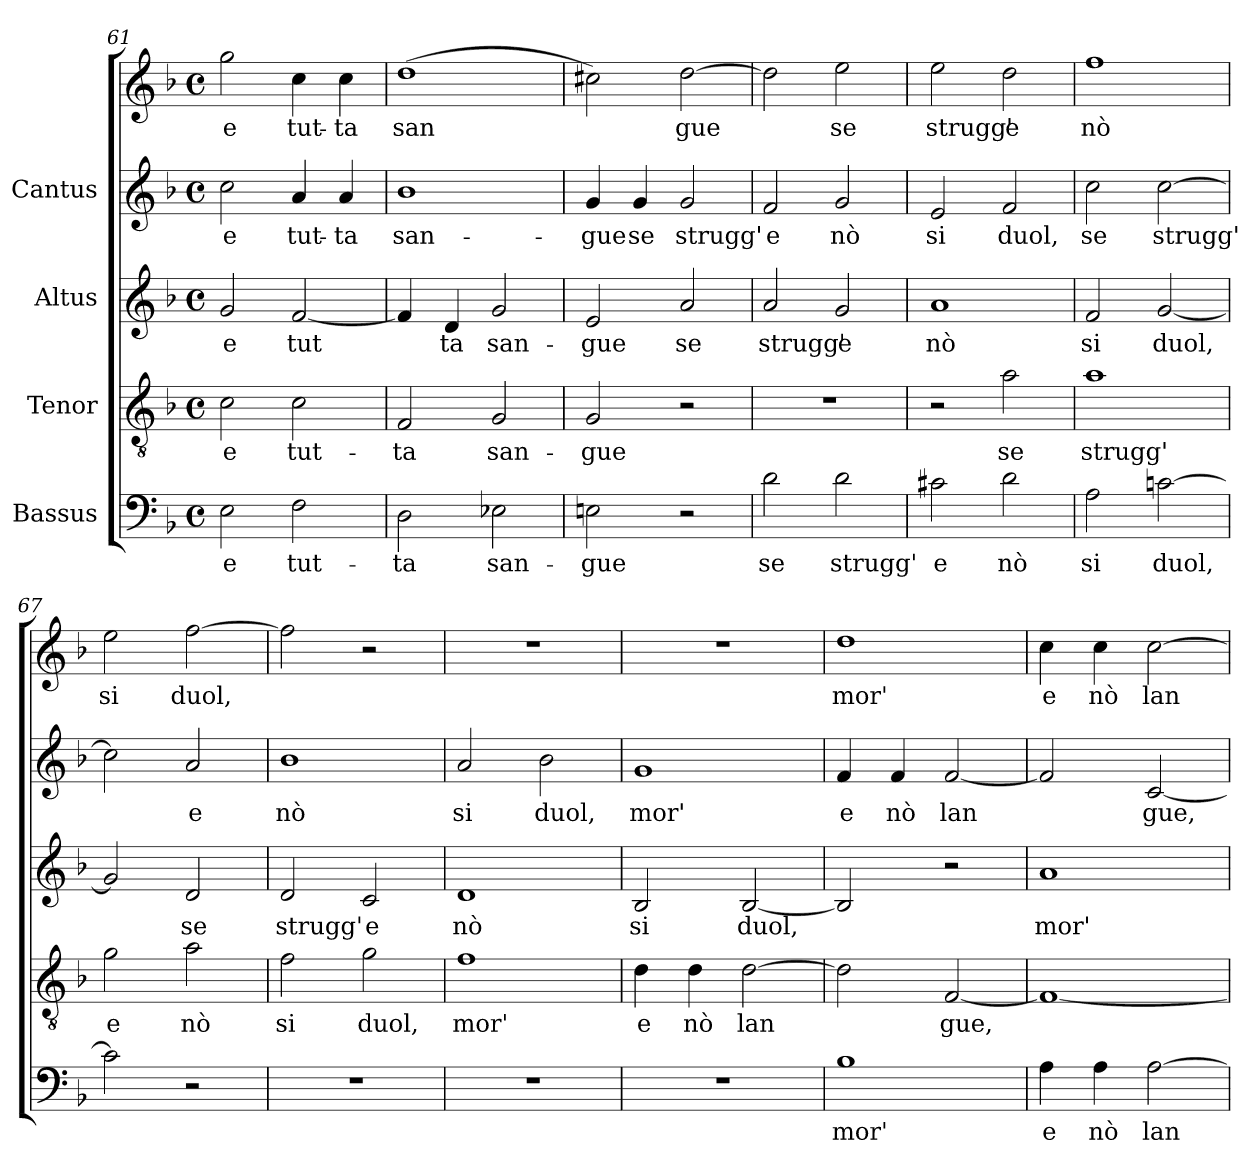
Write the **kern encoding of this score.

**kern	**text	**kern	**text	**kern	**text	**kern	**text	**kern	**text
*part4	*part4	*part3	*part3	*part2	*part2	*part1	*part1	*part1	*part1
*staff5	*staff5	*staff4	*staff4	*staff3	*staff3	*staff2	*staff2	*staff1	*staff1
*I"Bassus	*	*I"Tenor	*	*I"Altus	*	*I"Cantus	*	*	*
*clefF4	*	*clefGv2	*	*clefG2	*	*clefG2	*	*clefG2	*
*k[b-]	*	*k[b-]	*	*k[b-]	*	*k[b-]	*	*k[b-]	*
*F:	*	*F:	*	*F:	*	*F:	*	*F:	*
*M4/4	*	*M4/4	*	*M4/4	*	*M4/4	*	*M4/4	*
*met(c)	*	*met(c)	*	*met(c)	*	*met(c)	*	*met(c)	*
=61	=61	=61	=61	=61	=61	=61	=61	=61	=61
!	!LO:LY:b:cj	!	!LO:LY:b:cj	!	!LO:LY:b:cj	!	!LO:LY:b:cj	!	!LO:LY:b:cj
2E\	e	2c\	e	2g/	e	2cc\	e	2gg\	e
!	!LO:LY:b:cj	!	!LO:LY:b:cj	!	!LO:LY:b:cj	!	!LO:LY:b:cj	!	!LO:LY:b:cj
2F\	tut-	2c\	tut-	[<2f/	tut-	4a/	tut-	4cc\	tut-
!	!	!	!	!	!	!	!LO:LY:b:cj	!	!LO:LY:b:cj
.	.	.	.	.	.	4a/	-ta	4cc\	-ta
=62	=62	=62	=62	=62	=62	=62	=62	=62	=62
!	!LO:LY:b:cj	!	!LO:LY:b:cj	!	!LO:LY:b:cj	!	!LO:LY:b:cj	!	!LO:LY:b:cj
2D\	-ta	2F/	-ta	4f/]	-	1b-	-san-	(>1dd	san-
!	!	!	!	!	!LO:LY:b:cj	!	!	!	!
.	.	.	.	4d/	ta	.	.	.	.
!	!LO:LY:b:cj	!	!LO:LY:b:cj	!	!LO:LY:b:cj	!	!	!	!
2E-X\	san-	2G/	san-	2g/	san-	.	.	.	.
=63	=63	=63	=63	=63	=63	=63	=63	=63	=63
!	!LO:LY:b:cj	!	!LO:LY:b:cj	!	!LO:LY:b:cj	!	!LO:LY:b:cj	!	!LO:LY:b:cj
2En\	-gue	2G/	-gue	2e/	-gue	4g/	gue	2cc#X\)	-
!	!	!	!	!	!	!	!LO:LY:b:cj	!	!
.	.	.	.	.	.	4g/	se	.	.
!	!	!	!	!	!LO:LY:b:cj	!	!LO:LY:b:cj	!	!LO:LY:b:cj
2r	.	2r	.	2a/	se	2g/	strugg'	[>2dd\	gue
!!LO:LB:g=z
=64	=64	=64	=64	=64	=64	=64	=64	=64	=64
!	!LO:LY:b:cj	!	!	!	!LO:LY:b:cj	!	!LO:LY:b:cj	!	!LO:LY:b:cj
2d\	se	1r	.	2a/	strugg'	2f/	e	2dd\]	.
!	!LO:LY:b:cj	!	!	!	!LO:LY:b:cj	!	!LO:LY:b:cj	!	!LO:LY:b:cj
2d\	strugg'	.	.	2g/	e	2g/	nò	2ee\	se
=65	=65	=65	=65	=65	=65	=65	=65	=65	=65
!	!LO:LY:b:cj	!	!	!	!LO:LY:b:cj	!	!LO:LY:b:cj	!	!LO:LY:b:cj
2c#X\	e	2r	.	1a	nò	2e/	si	2ee\	strugg'
!	!LO:LY:b:cj	!	!LO:LY:b:cj	!	!	!	!LO:LY:b:cj	!	!LO:LY:b:cj
2d\	nò	2a\	se	.	.	2f/	duol,	2dd\	e
=66	=66	=66	=66	=66	=66	=66	=66	=66	=66
!	!LO:LY:b:cj	!	!LO:LY:b:cj	!	!LO:LY:b:cj	!	!LO:LY:b:cj	!	!LO:LY:b:cj
2A\	si	1a	strugg'	2f/	si	2cc\	se	1ff	nò
!	!LO:LY:b:cj	!	!	!	!LO:LY:b:cj	!	!LO:LY:b:cj	!	!
[>2cn\	duol,	.	.	[<2g/	duol,	[>2cc\	strugg'	.	.
=67	=67	=67	=67	=67	=67	=67	=67	=67	=67
!	!	!	!LO:LY:b:cj	!	!LO:LY:b:cj	!	!LO:LY:b:cj	!	!LO:LY:b:cj
2c\]	.	2g\	e	2g/]	.	2cc\]	.	2ee\	si
!	!	!	!LO:LY:b:cj	!	!LO:LY:b:cj	!	!LO:LY:b:cj	!	!LO:LY:b:cj
2r	.	2a\	nò	2d/	se	2a/	e	[>2ff\	duol,
=68	=68	=68	=68	=68	=68	=68	=68	=68	=68
!	!	!	!LO:LY:b:cj	!	!LO:LY:b:cj	!	!LO:LY:b:cj	!	!
1r	.	2f\	si	2d/	strugg'	1b-	nò	2ff\]	.
!	!	!	!LO:LY:b:cj	!	!LO:LY:b:cj	!	!	!	!
.	.	2g\	duol,	2c/	e	.	.	2r	.
=69	=69	=69	=69	=69	=69	=69	=69	=69	=69
!	!	!	!LO:LY:b:cj	!	!LO:LY:b:cj	!	!LO:LY:b:cj	!	!
1r	.	1f	mor'	1d	nò	2a/	si	1r	.
!	!	!	!	!	!	!	!LO:LY:b:cj	!	!
.	.	.	.	.	.	2b-\	duol,	.	.
=70	=70	=70	=70	=70	=70	=70	=70	=70	=70
!	!	!	!LO:LY:b:cj	!	!LO:LY:b:cj	!	!LO:LY:b:cj	!	!
1r	.	4d\	e	2B-/	si	1g	mor'	1r	.
!	!	!	!LO:LY:b:cj	!	!	!	!	!	!
.	.	4d\	nò	.	.	.	.	.	.
!	!	!	!LO:LY:b:cj	!	!LO:LY:b:cj	!	!	!	!
.	.	[>2d\	lan-	[<2B-/	duol,	.	.	.	.
!!LO:LB:g=z
=71	=71	=71	=71	=71	=71	=71	=71	=71	=71
!	!LO:LY:b:cj	!	!LO:LY:b:cj	!	!	!	!LO:LY:b:cj	!	!LO:LY:b:cj
1B-	mor'	2d\]	-	2B-/]	.	4f/	e	1dd	mor'
!	!	!	!	!	!	!	!LO:LY:b:cj	!	!
.	.	.	.	.	.	4f/	nò	.	.
!	!	!	!LO:LY:b:cj	!	!	!	!LO:LY:b:cj	!	!
.	.	[<2F/	gue,	2r	.	[<2f/	lan-	.	.
=72	=72	=72	=72	=72	=72	=72	=72	=72	=72
!	!LO:LY:b:cj	!	!	!	!LO:LY:b:cj	!	!LO:LY:b:cj	!	!LO:LY:b:cj
4A\	e	1F_<	.	1a	mor'	2f/]	-	4cc\	-e
!	!LO:LY:b:cj	!	!	!	!	!	!	!	!LO:LY:b:cj
4A\	nò	.	.	.	.	.	.	4cc\	nò
!	!LO:LY:b:cj	!	!	!	!	!	!LO:LY:b:cj	!	!LO:LY:b:cj
[>2A\	lan-	.	.	.	.	[<2c/	gue,	[>2cc\	lan-
=	=	=	=	=	=	=	=	=	=
*-	*-	*-	*-	*-	*-	*-	*-	*-	*-
